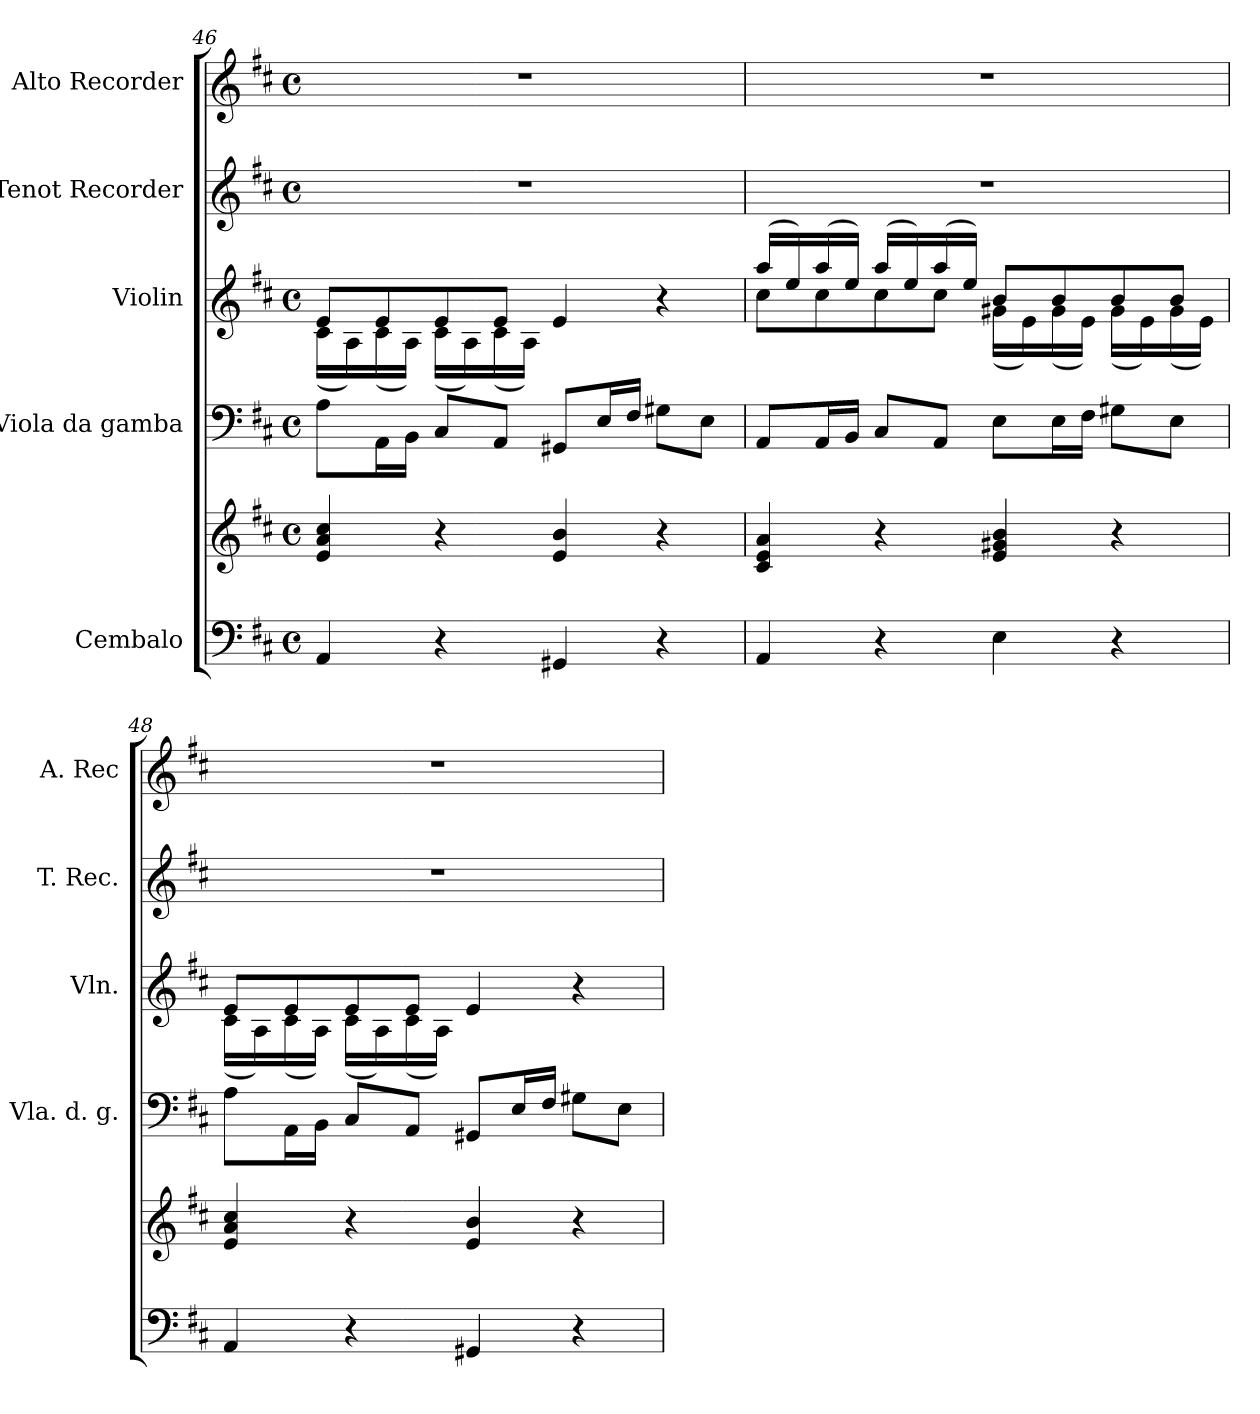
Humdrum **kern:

**kern	**kern	**kern	**kern	**kern	**kern
*part5	*part5	*part4	*part3	*part2	*part1
*staff6	*staff5	*staff4	*staff3	*staff2	*staff1
*I"Cembalo	*	*I"Viola da gamba	*I"Violin	*I"Tenot Recorder	*I"Alto Recorder
*	*	*I'Vla. d. g.	*I'Vln.	*I'T. Rec.	*I'A. Rec
!!LO:PB:g=z
*clefF4	*clefG2	*clefF4	*clefG2	*clefG2	*clefG2
*k[f#c#]	*k[f#c#]	*k[f#c#]	*k[f#c#]	*k[f#c#]	*k[f#c#]
*M4/4	*M4/4	*M4/4	*M4/4	*M4/4	*M4/4
*met(c)	*met(c)	*met(c)	*met(c)	*met(c)	*met(c)
=46	=46	=46	=46	=46	=46
*	*	*	*^	*	*
4AA/	4e/ 4a/ 4cc#/	8A\L	8e/L	(16c#\LL	1r	1r
.	.	.	.	16A\)	.	.
.	.	16AA\L	8e/	(16c#\	.	.
.	.	16BB\JJ	.	16A\JJ)	.	.
4r	4r	8C#/L	8e/	(16c#\LL	.	.
.	.	.	.	16A\)	.	.
.	.	8AA/J	8e/J	(16c#\	.	.
.	.	.	.	16A\JJ)	.	.
4GG#X/	4e/ 4b/	8GG#X/L	4e/	2ryy	.	.
.	.	16E/L	.	.	.	.
.	.	16F#/JJ	.	.	.	.
4r	4r	8G#X\L	4r	.	.	.
.	.	8E\J	.	.	.	.
=47	=47	=47	=47	=47	=47	=47
4AA/	4c#/ 4e/ 4a/	8AA/L	(16aa/LL	8cc#\L	1r	1r
.	.	.	16ee/)	.	.	.
.	.	16AA/L	(16aa/	8cc#\	.	.
.	.	16BB/JJ	16ee/JJ)	.	.	.
4r	4r	8C#/L	(16aa/LL	8cc#\	.	.
.	.	.	16ee/)	.	.	.
.	.	8AA/J	(16aa/	8cc#\J	.	.
.	.	.	16ee/JJ)	.	.	.
4E\	4e/ 4g#X/ 4b/	8E\L	8b/L	(16g#X\LL	.	.
.	.	.	.	16e\)	.	.
.	.	16E\L	8b/	(16g#\	.	.
.	.	16F#\JJ	.	16e\JJ)	.	.
4r	4r	8G#X\L	8b/	(16g#\LL	.	.
.	.	.	.	16e\)	.	.
.	.	8E\J	8b/J	(16g#\	.	.
.	.	.	.	16e\JJ)	.	.
=48	=48	=48	=48	=48	=48	=48
4AA/	4e/ 4a/ 4cc#/	8A\L	8e/L	(16c#\LL	1r	1r
.	.	.	.	16A\)	.	.
.	.	16AA\L	8e/	(16c#\	.	.
.	.	16BB\JJ	.	16A\JJ)	.	.
4r	4r	8C#/L	8e/	(16c#\LL	.	.
.	.	.	.	16A\)	.	.
.	.	8AA/J	8e/J	(16c#\	.	.
.	.	.	.	16A\JJ)	.	.
4GG#X/	4e/ 4b/	8GG#X/L	4e/	2ryy	.	.
.	.	16E/L	.	.	.	.
.	.	16F#/JJ	.	.	.	.
4r	4r	8G#X\L	4r	.	.	.
.	.	8E\J	.	.	.	.
*	*	*	*v	*v	*	*
=	=	=	=	=	=
*-	*-	*-	*-	*-	*-
